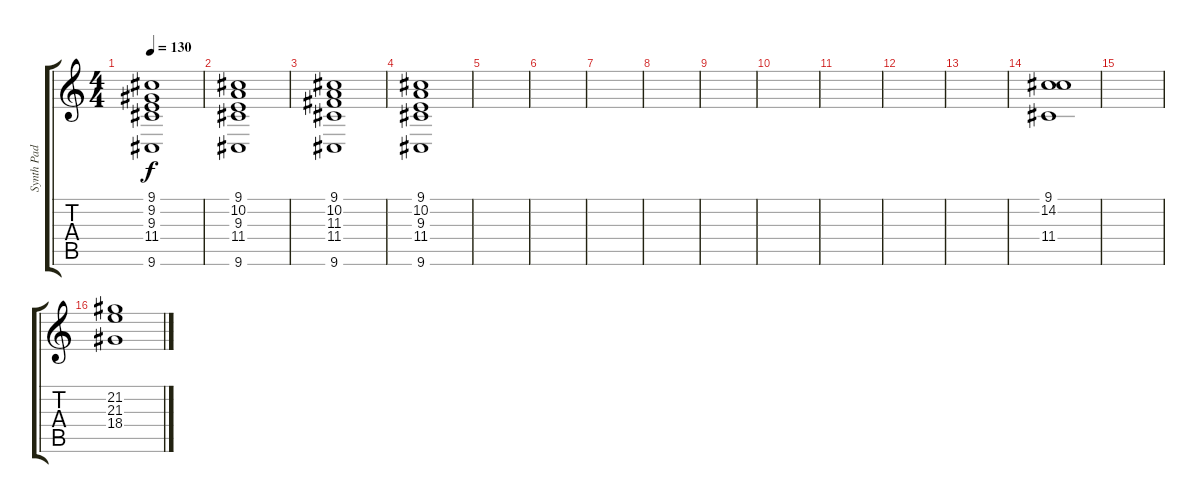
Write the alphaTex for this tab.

\track ("Synth Pad" "Synth Pad") {instrument pad8sweep}
\staff {score tabs}
\tuning (E4 B3 G3 D3 A2 E2) {hide}
\ts (4 4)
\tempo 130
\clef g2
\ks c
(9.1 9.2 9.3 11.4 9.6).1{dy f} |
(9.1 10.2 9.3 11.4 9.6).1 |
(9.1 10.2 11.3 11.4 9.6).1{volume 4} |
(9.1 10.2 9.3 11.4 9.6).1 |
|
|
|
|
|
|
|
|
|
(9.1 14.2 11.4).1{volume 11} |
|
(21.2 21.3 18.4).1
